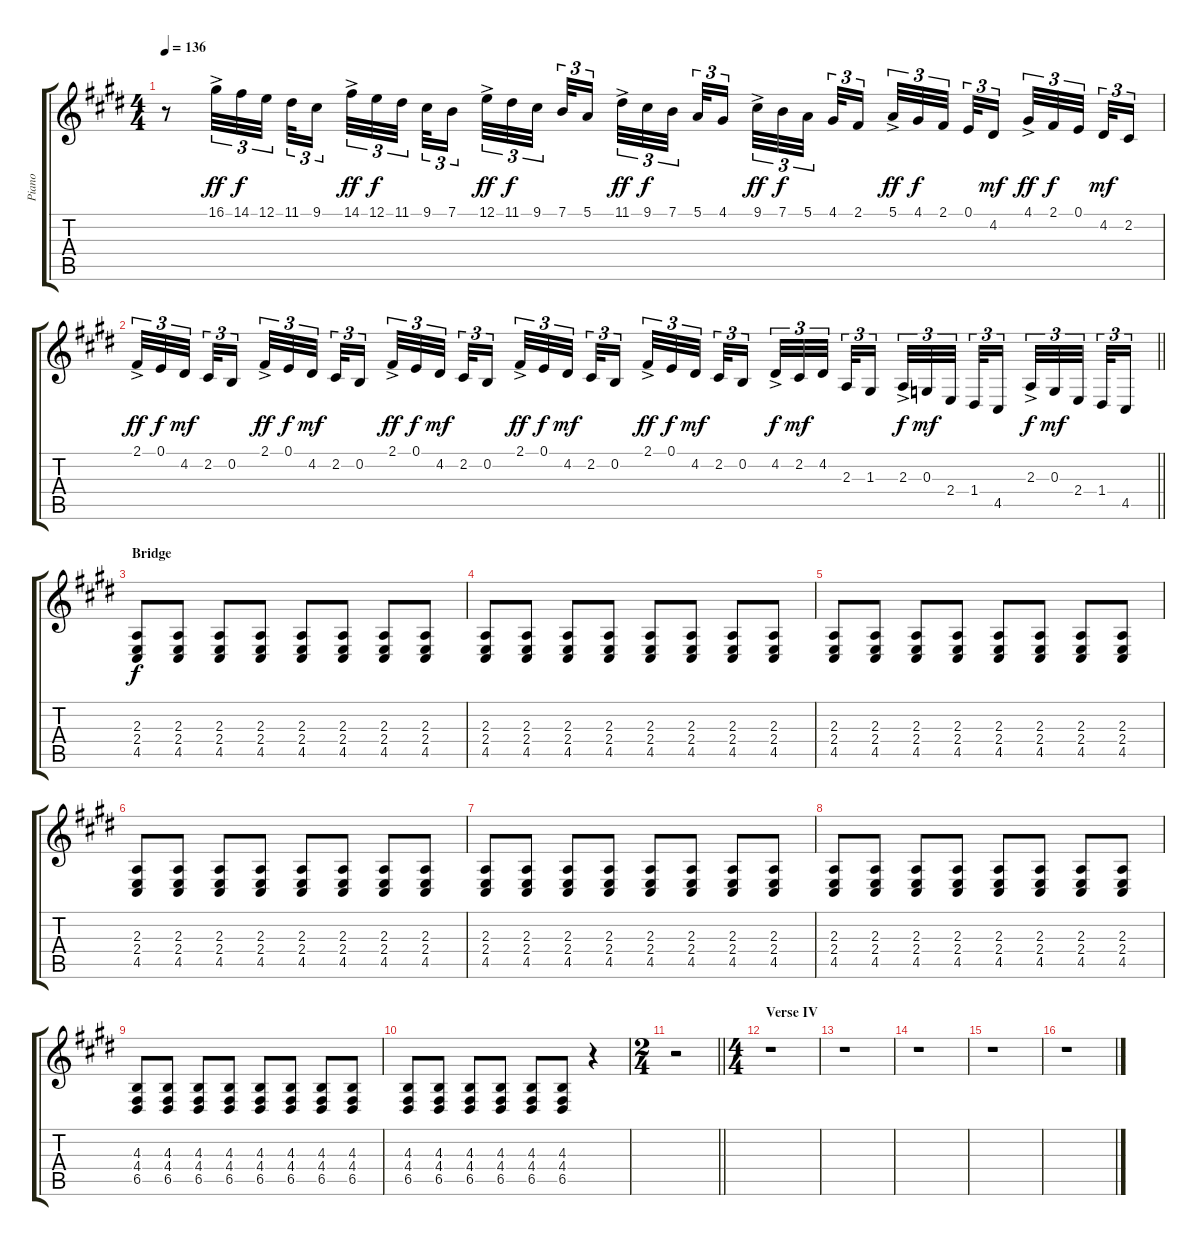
\track ("Piano" "Piano") {instrument acousticgrandpiano}
\staff {score tabs}
\tuning (E4 B3 G3 D3 A2 E2) {hide}
\ts (4 4)
\tempo 136
\clef g2
\ks e
r.8{dy f} 16.1{ac}.32{tu (3 2) dy ff} 14.1.32{tu (3 2) dy f} 12.1.32{tu (3 2) beam splitsecondary} 11.1.32{tu (3 2)} 9.1.16{tu (3 2)} 14.1{ac}.32{tu (3 2) dy ff} 12.1.32{tu (3 2) dy f} 11.1.32{tu (3 2) beam splitsecondary} 9.1.32{tu (3 2)} 7.1.16{tu (3 2) beam splitsecondary} 12.1{ac}.32{tu (3 2) dy ff} 11.1.32{tu (3 2) dy f} 9.1.32{tu (3 2) beam splitsecondary} 7.1.32{tu (3 2)} 5.1.16{tu (3 2)} 11.1{ac}.32{tu (3 2) dy ff} 9.1.32{tu (3 2) dy f} 7.1.32{tu (3 2) beam splitsecondary} 5.1.32{tu (3 2)} 4.1.16{tu (3 2) beam splitsecondary} 9.1{ac}.32{tu (3 2) dy ff} 7.1.32{tu (3 2) dy f} 5.1.32{tu (3 2) beam splitsecondary} 4.1.32{tu (3 2)} 2.1.16{tu (3 2)} 5.1{ac}.32{tu (3 2) dy ff} 4.1.32{tu (3 2) dy f} 2.1.32{tu (3 2) beam splitsecondary} 0.1.32{tu (3 2)} 4.2.16{tu (3 2) dy mf beam splitsecondary} 4.1{ac}.32{tu (3 2) dy ff} 2.1.32{tu (3 2) dy f} 0.1.32{tu (3 2) beam splitsecondary} 4.2.32{tu (3 2) dy mf} 2.2.16{tu (3 2)} |
\barLineRight lightlight
2.1{ac}.32{tu (3 2) dy ff} 0.1.32{tu (3 2) dy f} 4.2.32{tu (3 2) dy mf beam splitsecondary} 2.2.32{tu (3 2)} 0.2.16{tu (3 2) beam splitsecondary} 2.1{ac}.32{tu (3 2) dy ff} 0.1.32{tu (3 2) dy f} 4.2.32{tu (3 2) dy mf beam splitsecondary} 2.2.32{tu (3 2)} 0.2.16{tu (3 2)} 2.1{ac}.32{tu (3 2) dy ff} 0.1.32{tu (3 2) dy f} 4.2.32{tu (3 2) dy mf beam splitsecondary} 2.2.32{tu (3 2)} 0.2.16{tu (3 2) beam splitsecondary} 2.1{ac}.32{tu (3 2) dy ff} 0.1.32{tu (3 2) dy f} 4.2.32{tu (3 2) dy mf beam splitsecondary} 2.2.32{tu (3 2)} 0.2.16{tu (3 2)} 2.1{ac}.32{tu (3 2) dy ff} 0.1.32{tu (3 2) dy f} 4.2.32{tu (3 2) dy mf beam splitsecondary} 2.2.32{tu (3 2)} 0.2.16{tu (3 2) beam splitsecondary} 4.2{ac}.32{tu (3 2) dy f} 2.2.32{tu (3 2) dy mf} 4.2.32{tu (3 2) beam splitsecondary} 2.3.32{tu (3 2)} 1.3.16{tu (3 2)} 2.3{ac}.32{tu (3 2) dy f} 0.3.32{tu (3 2) dy mf} 2.4.32{tu (3 2) beam splitsecondary} 1.4.32{tu (3 2)} 4.5.16{tu (3 2) beam splitsecondary} 2.3{ac}.32{tu (3 2) dy f} 0.3.32{tu (3 2) dy mf} 2.4.32{tu (3 2) beam splitsecondary} 1.4.32{tu (3 2)} 4.5.16{tu (3 2)} |
\section ("" "Bridge")
(2.3 2.4 4.5).8{dy f} (2.3 2.4 4.5).8 (2.3 2.4 4.5).8 (2.3 2.4 4.5).8 (2.3 2.4 4.5).8 (2.3 2.4 4.5).8 (2.3 2.4 4.5).8 (2.3 2.4 4.5).8 |
(2.3 2.4 4.5).8 (2.3 2.4 4.5).8 (2.3 2.4 4.5).8 (2.3 2.4 4.5).8 (2.3 2.4 4.5).8 (2.3 2.4 4.5).8 (2.3 2.4 4.5).8 (2.3 2.4 4.5).8 |
(2.3 2.4 4.5).8 (2.3 2.4 4.5).8 (2.3 2.4 4.5).8 (2.3 2.4 4.5).8 (2.3 2.4 4.5).8 (2.3 2.4 4.5).8 (2.3 2.4 4.5).8 (2.3 2.4 4.5).8 |
(2.3 2.4 4.5).8 (2.3 2.4 4.5).8 (2.3 2.4 4.5).8 (2.3 2.4 4.5).8 (2.3 2.4 4.5).8 (2.3 2.4 4.5).8 (2.3 2.4 4.5).8 (2.3 2.4 4.5).8 |
(2.3 2.4 4.5).8 (2.3 2.4 4.5).8 (2.3 2.4 4.5).8 (2.3 2.4 4.5).8 (2.3 2.4 4.5).8 (2.3 2.4 4.5).8 (2.3 2.4 4.5).8 (2.3 2.4 4.5).8 |
(2.3 2.4 4.5).8 (2.3 2.4 4.5).8 (2.3 2.4 4.5).8 (2.3 2.4 4.5).8 (2.3 2.4 4.5).8 (2.3 2.4 4.5).8 (2.3 2.4 4.5).8 (2.3 2.4 4.5).8 |
(4.3 4.4 6.5).8 (4.3 4.4 6.5).8 (4.3 4.4 6.5).8 (4.3 4.4 6.5).8 (4.3 4.4 6.5).8 (4.3 4.4 6.5).8 (4.3 4.4 6.5).8 (4.3 4.4 6.5).8 |
(4.3 4.4 6.5).8 (4.3 4.4 6.5).8 (4.3 4.4 6.5).8 (4.3 4.4 6.5).8 (4.3 4.4 6.5).8 (4.3 4.4 6.5).8 r.4 |
\ts (2 4)
\barLineRight lightlight
r.2 |
\ts (4 4)
\section ("" "Verse IV")
r.1 |
r.1 |
r.1 |
r.1 |
r.1
